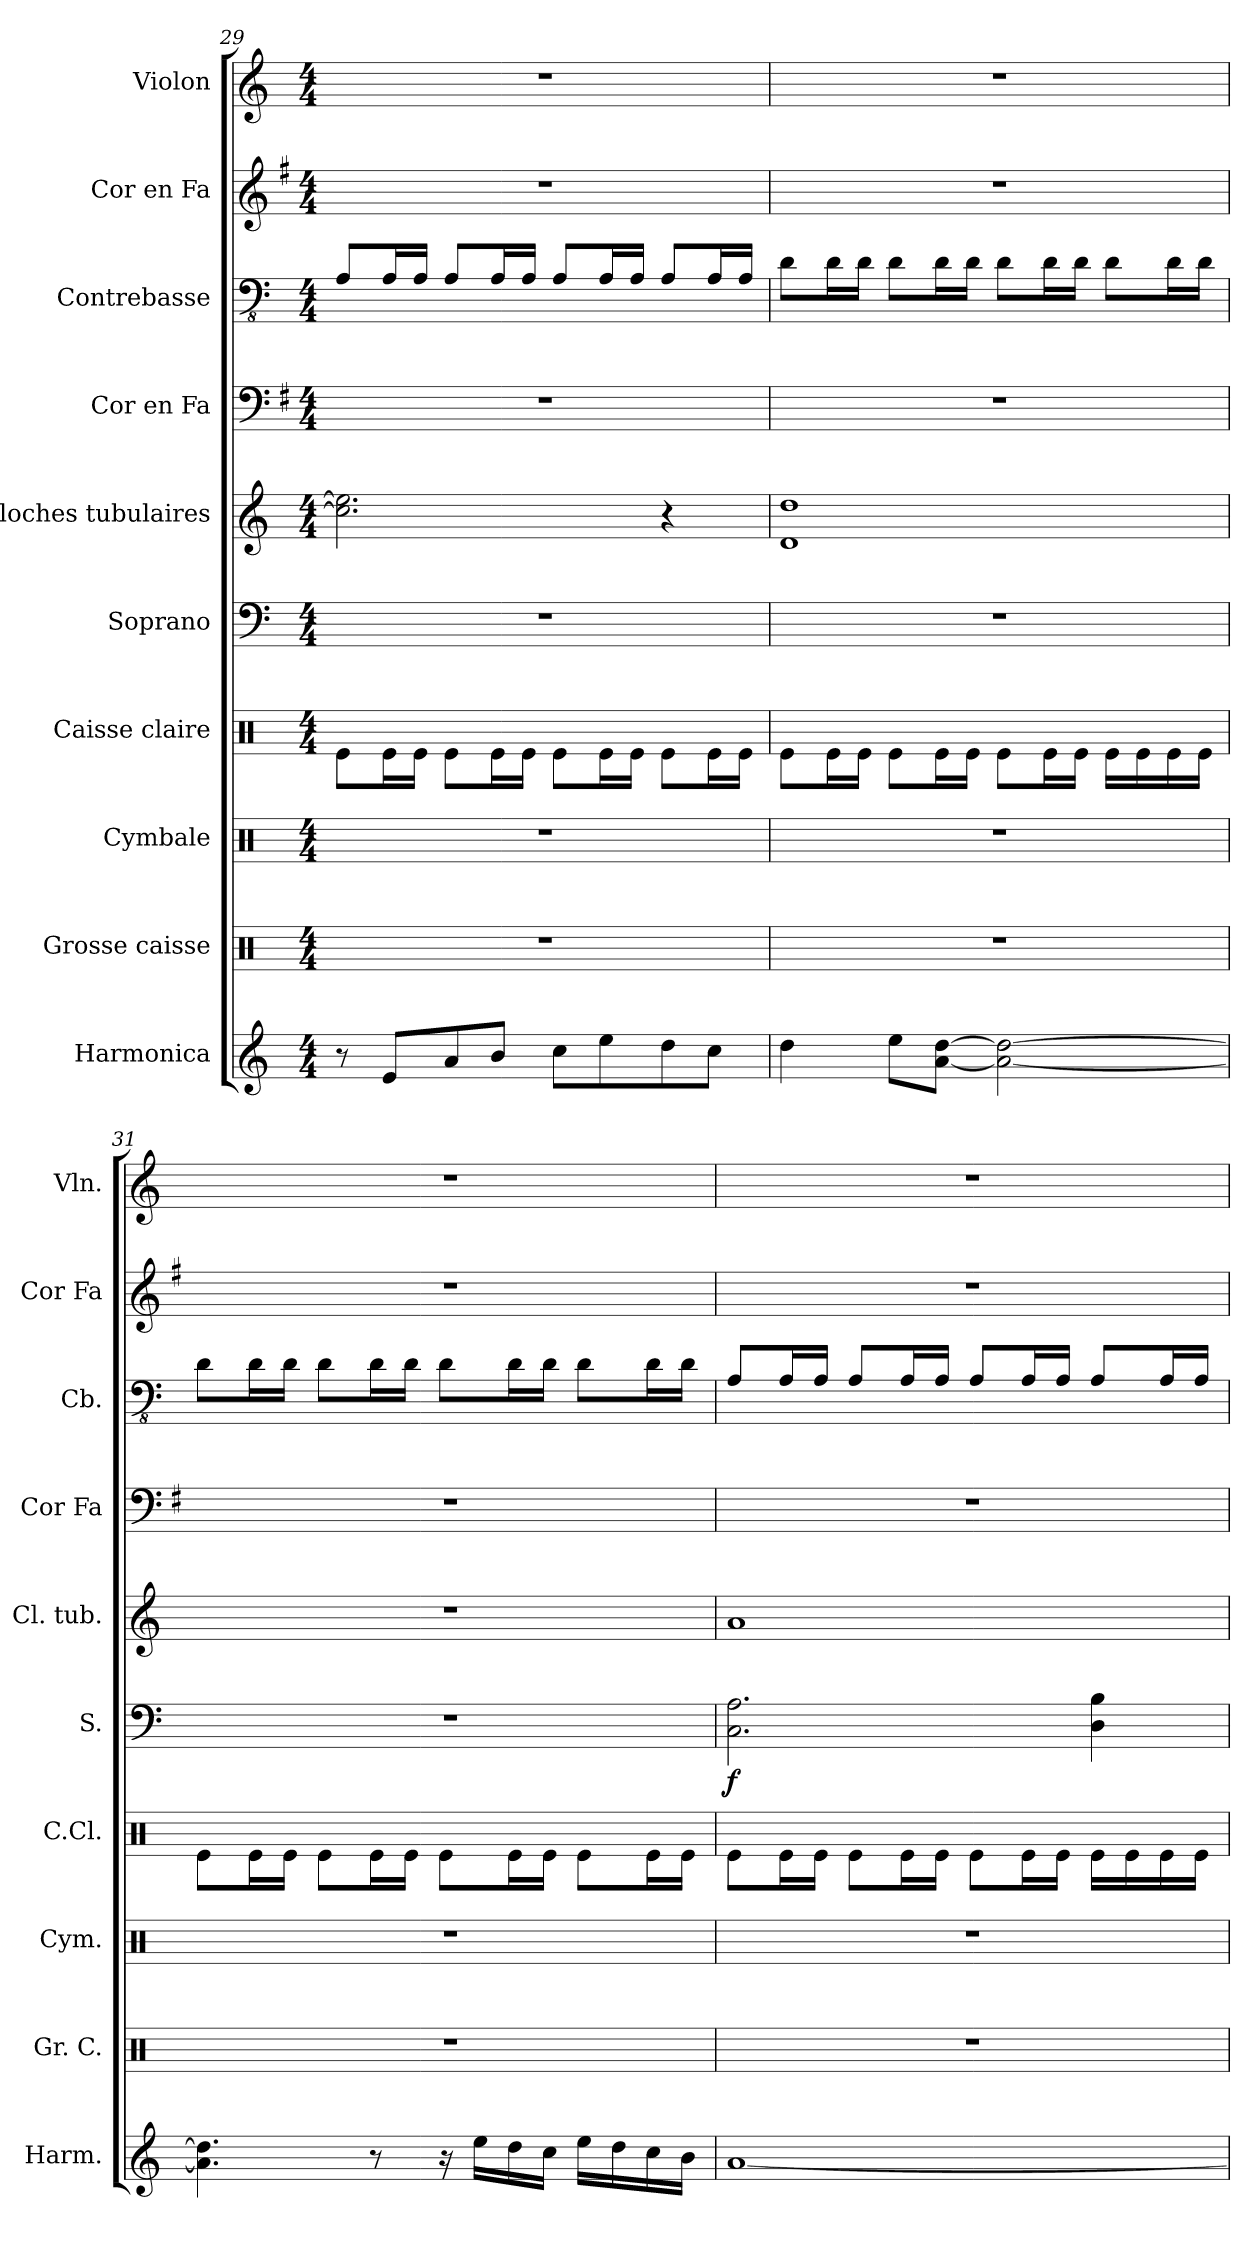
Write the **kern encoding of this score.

**kern	**kern	**kern	**kern	**kern	**dynam	**kern	**kern	**kern	**kern	**kern
*part10	*part9	*part8	*part7	*part6	*part6	*part5	*part4	*part3	*part2	*part1
*staff10	*staff9	*staff8	*staff7	*staff6	*staff6	*staff5	*staff4	*staff3	*staff2	*staff1
*I"Harmonica	*I"Grosse caisse	*I"Cymbale	*I"Caisse claire	*I"Soprano	*	*I"Cloches tubulaires	*I"Cor en Fa	*I"Contrebasse	*I"Cor en Fa	*I"Violon
*I'Harm.	*I'Gr. C.	*I'Cym.	*I'C.Cl.	*I'S.	*	*I'Cl. tub.	*I'Cor Fa	*I'Cb.	*I'Cor Fa	*I'Vln.
!!LO:PB:g=z
*clefG2	*clefX	*clefX	*clefX	*clefF4	*	*clefG2	*clefF4	*clefFv4	*clefG2	*clefG2
*	*	*	*	*	*	*	*ITrd4c7	*ITrd7c12	*ITrd4c7	*
*k[]	*k[]	*k[]	*k[]	*k[]	*	*k[]	*k[]	*k[]	*k[]	*k[]
*M4/4	*M4/4	*M4/4	*M4/4	*M4/4	*	*M4/4	*M4/4	*M4/4	*M4/4	*M4/4
=29	=29	=29	=29	=29	=29	=29	=29	=29	=29	=29
8r	1r	1r	8Re\L	1r	.	2.cc\] 2.ee\]	1r	8AAA/L	1r	1r
8e/L	.	.	16Re\L	.	.	.	.	16AAA/L	.	.
.	.	.	16Re\JJ	.	.	.	.	16AAA/JJ	.	.
8a/	.	.	8Re\L	.	.	.	.	8AAA/L	.	.
8b/J	.	.	16Re\L	.	.	.	.	16AAA/L	.	.
.	.	.	16Re\JJ	.	.	.	.	16AAA/JJ	.	.
8cc\L	.	.	8Re\L	.	.	.	.	8AAA/L	.	.
8ee\	.	.	16Re\L	.	.	.	.	16AAA/L	.	.
.	.	.	16Re\JJ	.	.	.	.	16AAA/JJ	.	.
8dd\	.	.	8Re\L	.	.	4r	.	8AAA/L	.	.
8cc\J	.	.	16Re\L	.	.	.	.	16AAA/L	.	.
.	.	.	16Re\JJ	.	.	.	.	16AAA/JJ	.	.
=30	=30	=30	=30	=30	=30	=30	=30	=30	=30	=30
4dd\	1r	1r	8Re\L	1r	.	1d 1dd	1r	8DD\L	1r	1r
.	.	.	16Re\L	.	.	.	.	16DD\L	.	.
.	.	.	16Re\JJ	.	.	.	.	16DD\JJ	.	.
8ee\L	.	.	8Re\L	.	.	.	.	8DD\L	.	.
[8a\ [8dd\J	.	.	16Re\L	.	.	.	.	16DD\L	.	.
.	.	.	16Re\JJ	.	.	.	.	16DD\JJ	.	.
2a\_ 2dd\_	.	.	8Re\L	.	.	.	.	8DD\L	.	.
.	.	.	16Re\L	.	.	.	.	16DD\L	.	.
.	.	.	16Re\JJ	.	.	.	.	16DD\JJ	.	.
.	.	.	16Re\LL	.	.	.	.	8DD\L	.	.
.	.	.	16Re\	.	.	.	.	.	.	.
.	.	.	16Re\	.	.	.	.	16DD\L	.	.
.	.	.	16Re\JJ	.	.	.	.	16DD\JJ	.	.
=31	=31	=31	=31	=31	=31	=31	=31	=31	=31	=31
4.a\] 4.dd\]	1r	1r	8Re\L	1r	.	1r	1r	8DD\L	1r	1r
.	.	.	16Re\L	.	.	.	.	16DD\L	.	.
.	.	.	16Re\JJ	.	.	.	.	16DD\JJ	.	.
.	.	.	8Re\L	.	.	.	.	8DD\L	.	.
8r	.	.	16Re\L	.	.	.	.	16DD\L	.	.
.	.	.	16Re\JJ	.	.	.	.	16DD\JJ	.	.
16r	.	.	8Re\L	.	.	.	.	8DD\L	.	.
16ee\LL	.	.	.	.	.	.	.	.	.	.
16dd\	.	.	16Re\L	.	.	.	.	16DD\L	.	.
16cc\JJ	.	.	16Re\JJ	.	.	.	.	16DD\JJ	.	.
16ee\LL	.	.	8Re\L	.	.	.	.	8DD\L	.	.
16dd\	.	.	.	.	.	.	.	.	.	.
16cc\	.	.	16Re\L	.	.	.	.	16DD\L	.	.
16b\JJ	.	.	16Re\JJ	.	.	.	.	16DD\JJ	.	.
!!LO:PB:g=z
=32	=32	=32	=32	=32	=32	=32	=32	=32	=32	=32
!	!	!	!	!	!LO:DY:b	!	!	!	!	!
[1a	1r	1r	8Re\L	2.C\ 2.A\	f	1a	1r	8AAA/L	1r	1r
.	.	.	16Re\L	.	.	.	.	16AAA/L	.	.
.	.	.	16Re\JJ	.	.	.	.	16AAA/JJ	.	.
.	.	.	8Re\L	.	.	.	.	8AAA/L	.	.
.	.	.	16Re\L	.	.	.	.	16AAA/L	.	.
.	.	.	16Re\JJ	.	.	.	.	16AAA/JJ	.	.
.	.	.	8Re\L	.	.	.	.	8AAA/L	.	.
.	.	.	16Re\L	.	.	.	.	16AAA/L	.	.
.	.	.	16Re\JJ	.	.	.	.	16AAA/JJ	.	.
.	.	.	16Re\LL	4D\ 4B\	.	.	.	8AAA/L	.	.
.	.	.	16Re\	.	.	.	.	.	.	.
.	.	.	16Re\	.	.	.	.	16AAA/L	.	.
.	.	.	16Re\JJ	.	.	.	.	16AAA/JJ	.	.
=	=	=	=	=	=	=	=	=	=	=
*-	*-	*-	*-	*-	*-	*-	*-	*-	*-	*-
